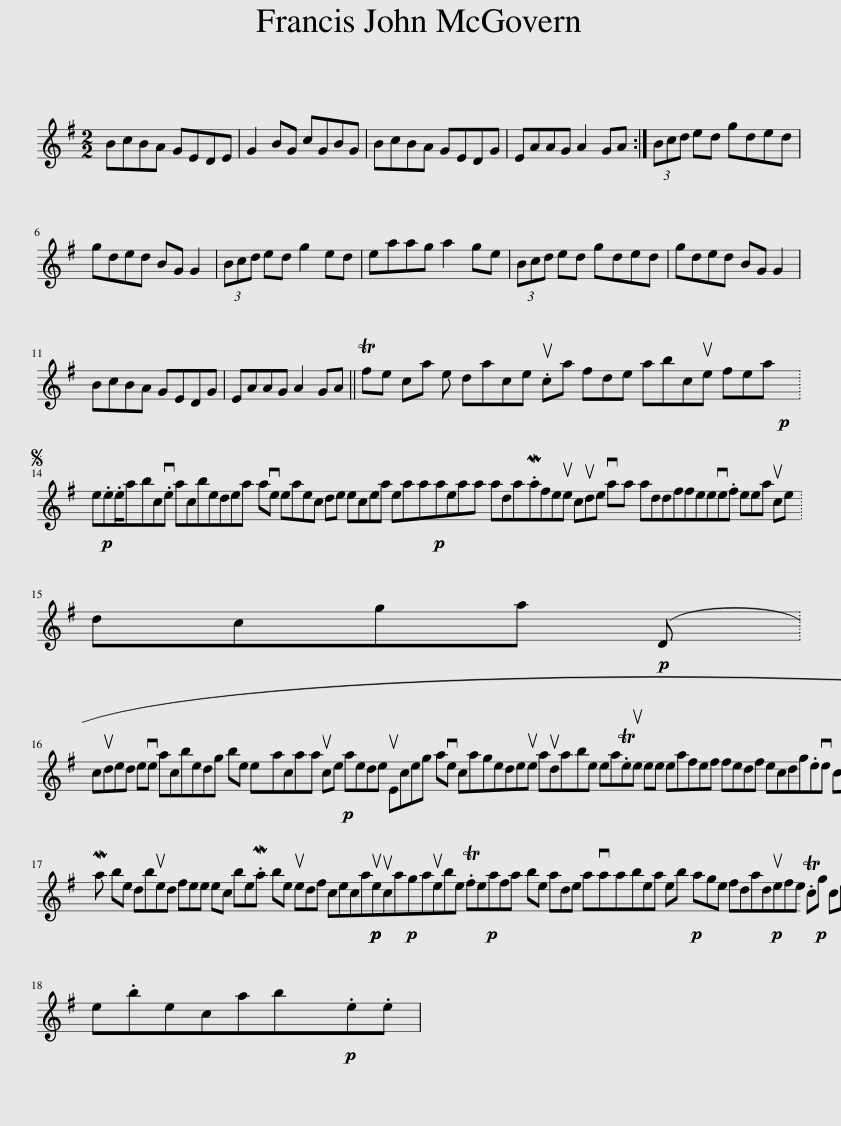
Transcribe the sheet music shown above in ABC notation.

X:1
L:1/8
M:2/2
I:linebreak $
K:G
V:1 treble
V:1
 BcBA GEDE | G2 BG cGBG | BcBA GEDG | EAAG A2 GA :| (3Bcd ed gded |$ %5
 gded BG G2 | (3Bcd ed g2 ed | eaag a2 ge | (3Bcd ed gded | gded BG G2 |$ %10
 BcBA GEDG | EAAG A2 GA || Tfe ca e dace .uca fde abcue fea!p! |$S e!p!.e.e/abc.ve acbedea ave eaec de ecea eaa!p!aeaa ada.Mafeue cude vaa addffeeve.f eea uce |$ dcga!p! (D |$ %15
 cuded eve acbedg be exacaa uce!p! aede uEceg ave cagedeue audabe ea.Teue ee eafef fedf ecdg.eve cuded dcga!p! feua efeecea ecdgeue a!p!!p!ea!>!.a!p! udaed x26 Aug.uc) C!p!g!fermata!e bec .Tfe |$ Ma be dbued fee ec be.Ma be uedf ceca!p!!p!ueuca!p!gauebe .Tfe!p!afa be ade avaabea eb!p! age fdad!p!uefe .Tc!p!g ce ubee!p! exce!p!e (ea)g dvduaue.Ma be!p! ed!p! a!p!ef!p! eaue.ue (Ea) |$ e.becabx!p!.e.e | %18
